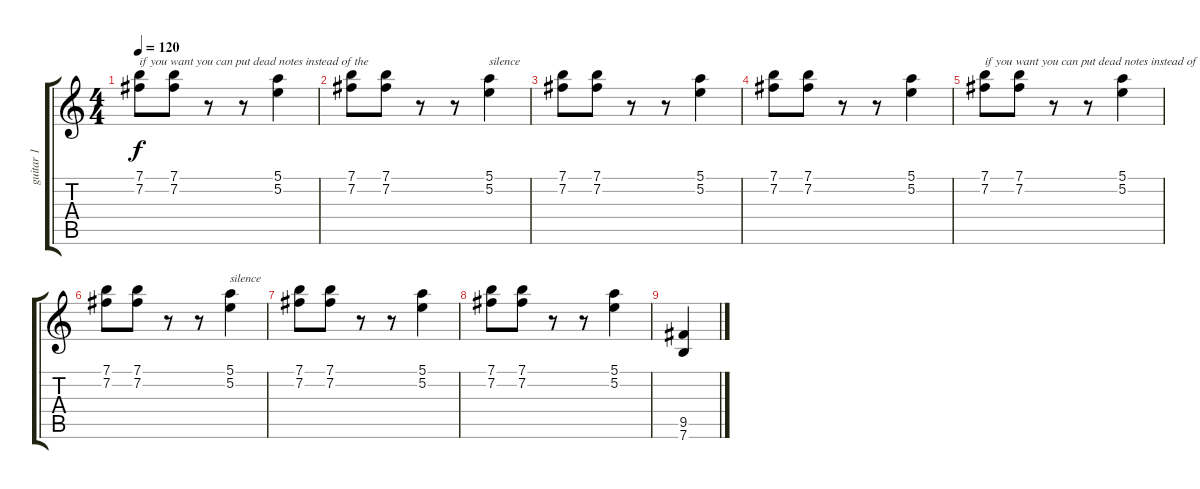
\track ("guitar 1" "guitar 1") {instrument overdrivenguitar}
\staff {score tabs}
\tuning (E4 B3 G3 D3 A2 E2) {hide}
\ts (4 4)
\tempo 120
\clef g2
\ks c
(7.1 7.2).8{txt "if you want you can put dead notes instead of the " dy f} (7.1 7.2).8 r.8 r.8 (5.1 5.2).4 |
(7.1 7.2).8 (7.1 7.2).8 r.8 r.8 (5.1 5.2).4{txt "silence"} |
(7.1 7.2).8 (7.1 7.2).8 r.8 r.8 (5.1 5.2).4 |
(7.1 7.2).8 (7.1 7.2).8 r.8 r.8 (5.1 5.2).4 |
(7.1 7.2).8{txt "if you want you can put dead notes instead of the "} (7.1 7.2).8 r.8 r.8 (5.1 5.2).4 |
(7.1 7.2).8 (7.1 7.2).8 r.8 r.8 (5.1 5.2).4{txt "silence"} |
(7.1 7.2).8 (7.1 7.2).8 r.8 r.8 (5.1 5.2).4 |
(7.1 7.2).8 (7.1 7.2).8 r.8 r.8 (5.1 5.2).4 |
(9.5 7.6).4
